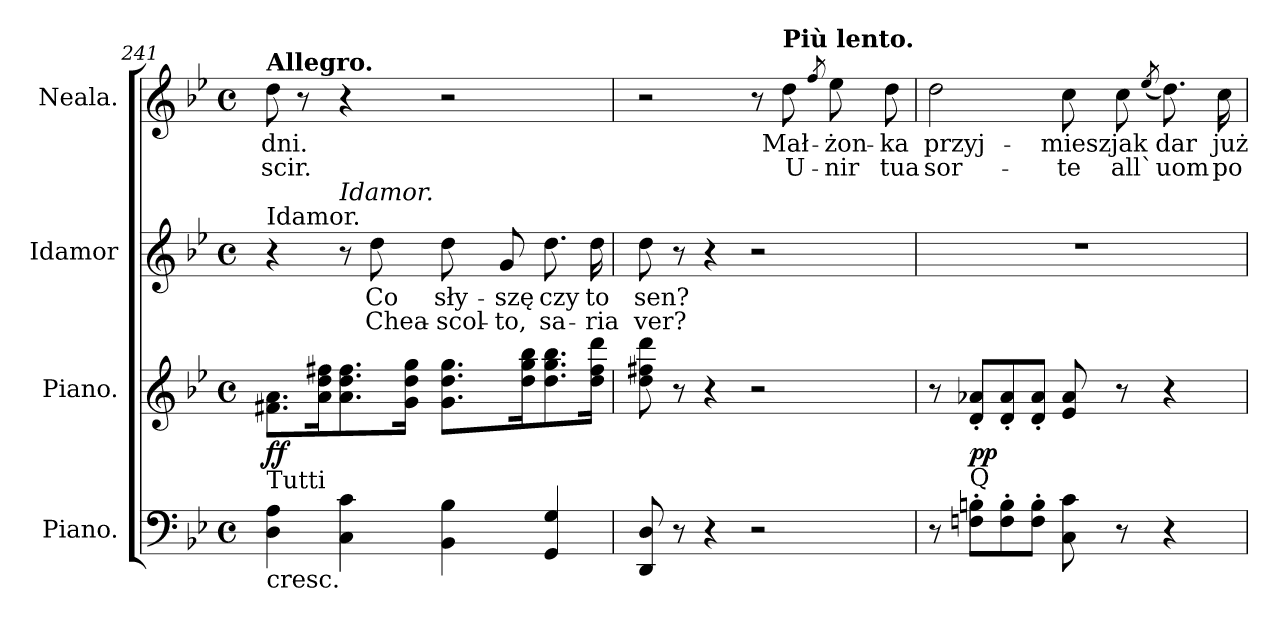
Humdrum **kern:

**kern	**kern	**dynam	**kern	**text	**text	**kern	**text	**text
*part4	*part3	*part3	*part2	*part2	*part2	*part1	*part1	*part1
*staff4	*staff3	*staff3	*staff2	*staff2	*staff2	*staff1	*staff1	*staff1
*I"Piano.	*I"Piano.	*	*I"Idamor	*	*	*I"Neala.	*	*
*	*	*	*I'I.	*	*	*I'N.	*	*
*clefF4	*clefG2	*	*clefG2	*	*	*clefG2	*	*
*k[b-e-]	*k[b-e-]	*	*k[b-e-]	*	*	*k[b-e-]	*	*
*M4/4	*M4/4	*	*M4/4	*	*	*M4/4	*	*
*met(c)	*met(c)	*	*met(c)	*	*	*met(c)	*	*
=241	=241	=241	=241	=241	=241	=241	=241	=241
!	!	!	!	!	!	!LO:TX:a:B:t=Allegro.	!	!
!	!	!	!LO:TX:a:t=Idamor.	!	!	!	!	!
!	!LO:TX:b:t=Tutti	!	!	!	!	!	!	!
!LO:TX:b:t=cresc.	!	!	!	!	!	!	!	!
4D\ 4A\	8.f#X\ 8.a\L	ff	4r	.	.	8dd\	dni.	-scir.
.	.	.	.	.	.	8r	.	.
.	16a\ 16dd\ 16ff#X\K	.	.	.	.	.	.	.
!	!	!	!LO:TX:a:i:t=Idamor.	!	!	!	!	!
4C\ 4c\	8.a\ 8.dd\ 8.ff#\	.	8r	.	.	4r	.	.
.	.	.	8dd\	Co	Chea-	.	.	.
.	16g\ 16dd\ 16gg\Jk	.	.	.	.	.	.	.
4BB-\ 4B-\	8.g\ 8.dd\ 8.gg\L	.	8dd\	sły-	-scol-	2r	.	.
.	.	.	8g/	-szę	-to,	.	.	.
.	16dd\ 16gg\ 16bb-\K	.	.	.	.	.	.	.
4GG/ 4G/	8.dd\ 8.gg\ 8.bb-\	.	8.dd\	czy	sa-	.	.	.
.	16dd\ 16ff#\ 16ddd\Jk	.	16dd\	to	-ria	.	.	.
=242	=242	=242	=242	=242	=242	=242	=242	=242
8DD/ 8D/	8dd\ 8ff#X\ 8ddd\	.	8dd\	sen?	ver?	2r	.	.
8r	8r	.	8r	.	.	.	.	.
4r	4r	.	4r	.	.	.	.	.
2r	2r	.	2r	.	.	8r	.	.
!	!	!	!	!	!	!LO:TX:a:B:t=Più lento.	!	!
.	.	.	.	.	.	8dd\	Mał-	U-
.	.	.	.	.	.	8qff/	.	.
.	.	.	.	.	.	8ee-\	-żon-	-nir
.	.	.	.	.	.	8dd\	-ka	tua
=243	=243	=243	=243	=243	=243	=243	=243	=243
8r	8r	.	1r	.	.	2dd\	przyj-	sor-
!	!LO:TX:b:t=Q	!	!	!	!	!	!	!
8Fn'\ 8Bn'\L	8d'/ 8a-X'/L	pp	.	.	.	.	.	.
8F'\ 8B'\	8d'/ 8a-'/	.	.	.	.	.	.	.
8F'\ 8B'\J	8d'/ 8a-'/J	.	.	.	.	.	.	.
8C\ 8c\	8e-/ 8a-/	.	.	.	.	8cc\	-miesz	-te
8r	8r	.	.	.	.	8cc\	jak	all`
.	.	.	.	.	.	(8qee-/	.	.
4r	4r	.	.	.	.	8.dd\)	dar	uom
.	.	.	.	.	.	16cc\	już	po-
=	=	=	=	=	=	=	=	=
*-	*-	*-	*-	*-	*-	*-	*-	*-
